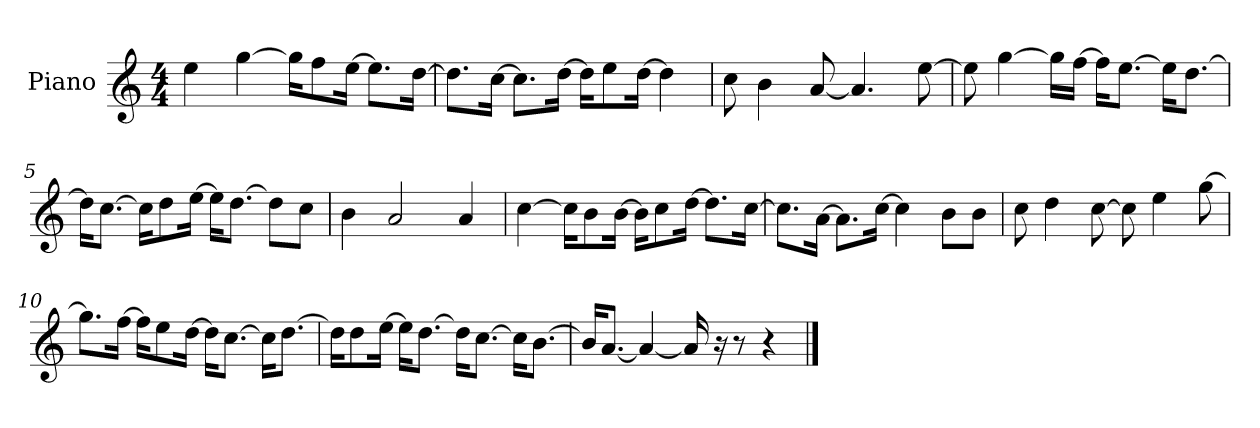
**kern
*part1
*staff1
*I"Piano
*I'P-no
*clefG2
*k[]
*M4/4
*MM90
=1
4ee\
[4gg\
16gg\KL]
8ff\
[16ee\Jk
8.ee\L]
[16dd\Jk
=2
8.dd\L]
[16cc\Jk
8.cc\L]
[16dd\Jk
16dd\KL]
8ee\
[16dd\Jk
4dd\]
=3
8cc\
4b\
[8a/
4.a/]
[8ee\
=4
8ee\]
[4gg\
16gg\LL]
[16ff\JJ
16ff\KL]
[8.ee\J
16ee\KL]
[8.dd\J
!!LO:LB:g=z
=5
16dd\KL]
[8.cc\J
16cc\KL]
8dd\
[16ee\Jk
16ee\KL]
[8.dd\J
8dd\L]
8cc\J
=6
4b\
2a/
4a/
=7
[4cc\
16cc\KL]
8b\
[16b\Jk
16b\KL]
8cc\
[16dd\Jk
8.dd\L]
[16cc\Jk
=8
8.cc\L]
[16a\Jk
8.a\L]
[16cc\Jk
4cc\]
8b\L
8b\J
=9
8cc\
4dd\
[8cc\
8cc\]
4ee\
[8gg\
!!LO:LB:g=z
=10
8.gg\L]
[16ff\Jk
16ff\KL]
8ee\
[16dd\Jk
16dd\KL]
[8.cc\J
16cc\KL]
[8.dd\J
=11
16dd\KL]
8dd\
[16ee\Jk
16ee\KL]
[8.dd\J
16dd\KL]
[8.cc\J
16cc\KL]
[8.b\J
=12
16b/KL]
[8.a/J
4a/_
16a/]
16r
8r
4r
==
*-
